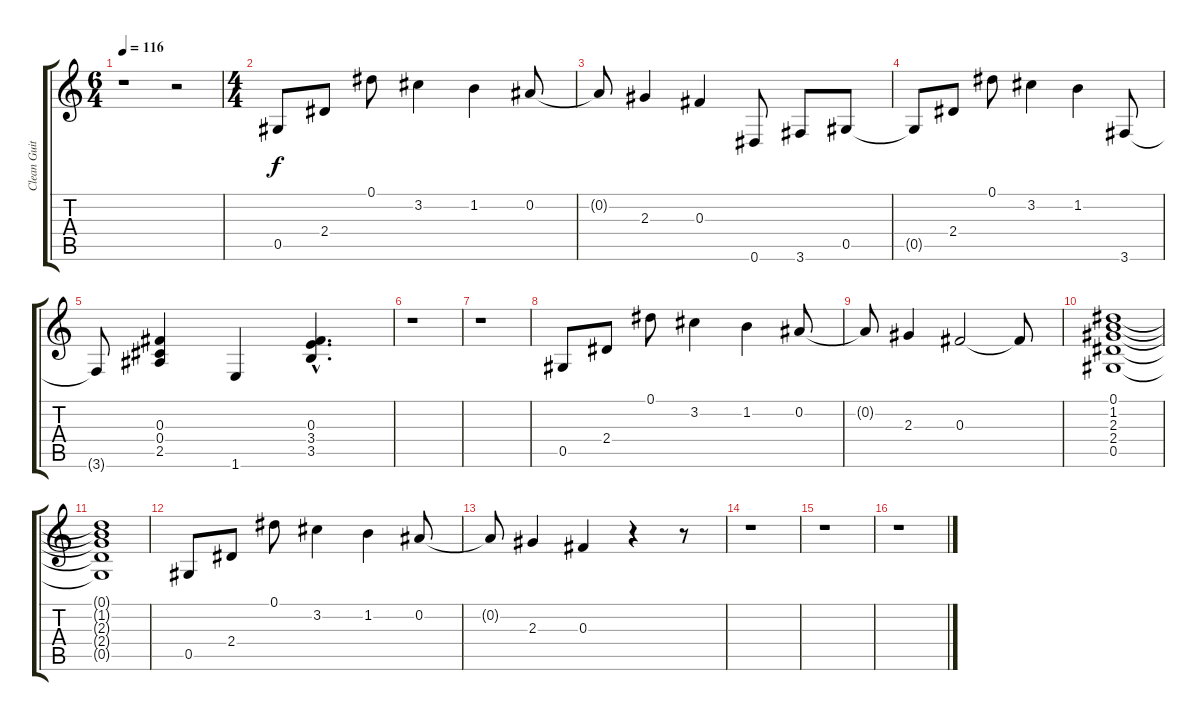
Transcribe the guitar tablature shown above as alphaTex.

\track ("Clean Guitar 1" "Clean Guit") {instrument acousticguitarsteel}
\staff {score tabs}
\tuning (Eb4 Bb3 Gb3 Db3 Ab2 Eb2) {hide}
\ts (6 4)
\tempo 116
\clef g2
\ks c
r.1{dy f} r.2 |
\ts (4 4)
0.5.8 2.4.8 0.1.8 3.2.4 1.2.4 0.2.8 |
0.2{t}.8 2.3.4 0.3.4 0.6.8 3.6.8 0.5.8 |
0.5{t}.8 2.4.8 0.1.8 3.2.4 1.2.4 3.6.8 |
3.6{t}.8 (0.3 0.4 2.5).4 1.6.4 (0.3{hac} 3.4{hac} 3.5{hac}).4{d} |
r.1 |
r.1 |
0.5.8 2.4.8 0.1.8 3.2.4 1.2.4 0.2.8 |
0.2{t}.8 2.3.4 0.3.2 0.3{t}.8 |
(0.1 1.2 2.3 2.4 0.5).1 |
(0.1{t} 1.2{t} 2.3{t} 2.4{t} 0.5{t}).1 |
0.5.8 2.4.8 0.1.8 3.2.4 1.2.4 0.2.8 |
0.2{t}.8 2.3.4 0.3.4 r.4 r.8 |
r.1 |
r.1 |
r.1
